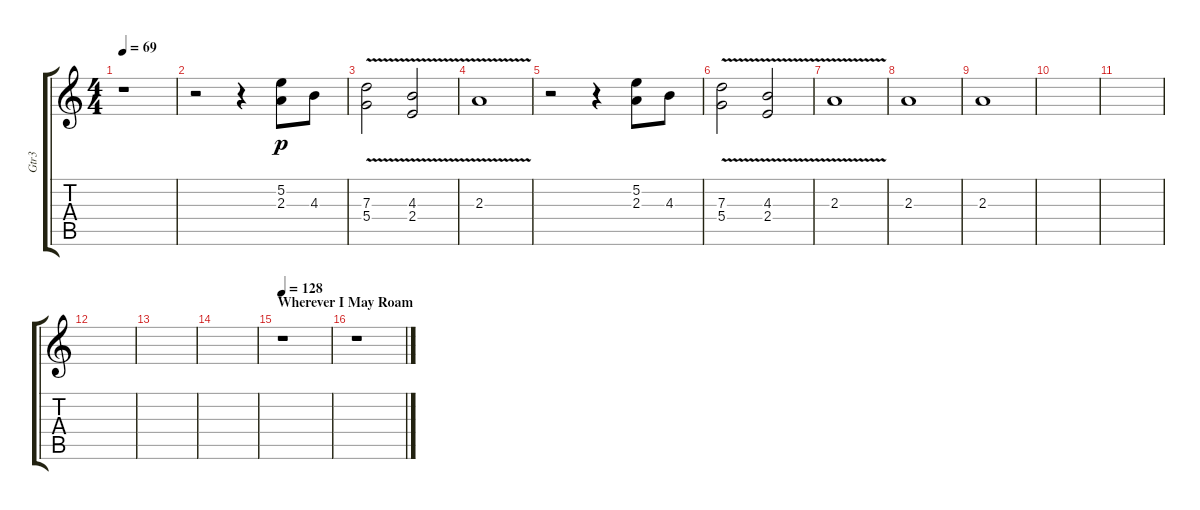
\track ("Gtr3" "Gtr3") {instrument distortionguitar}
\staff {score tabs}
\tuning (E4 B3 G3 D3 A2 E2) {hide}
\ts (4 4)
\tempo 69
\clef g2
\ks c
r.1{dy mp} |
r.2 r.4 (5.2 2.3).8{dy p} 4.3.8 |
(7.3{v} 5.4{v}).2 (4.3{v} 2.4{v}).2 |
2.3{v}.1 |
r.2 r.4 (5.2 2.3).8 4.3.8 |
(7.3{v} 5.4{v}).2 (4.3{v} 2.4{v}).2 |
2.3{v}.1 |
2.3.1{volume 0} |
2.3.1{volume 0} |
|
|
|
|
|
\section ("" "Wherever I May Roam")
\tempo 128
r.1 |
r.1
